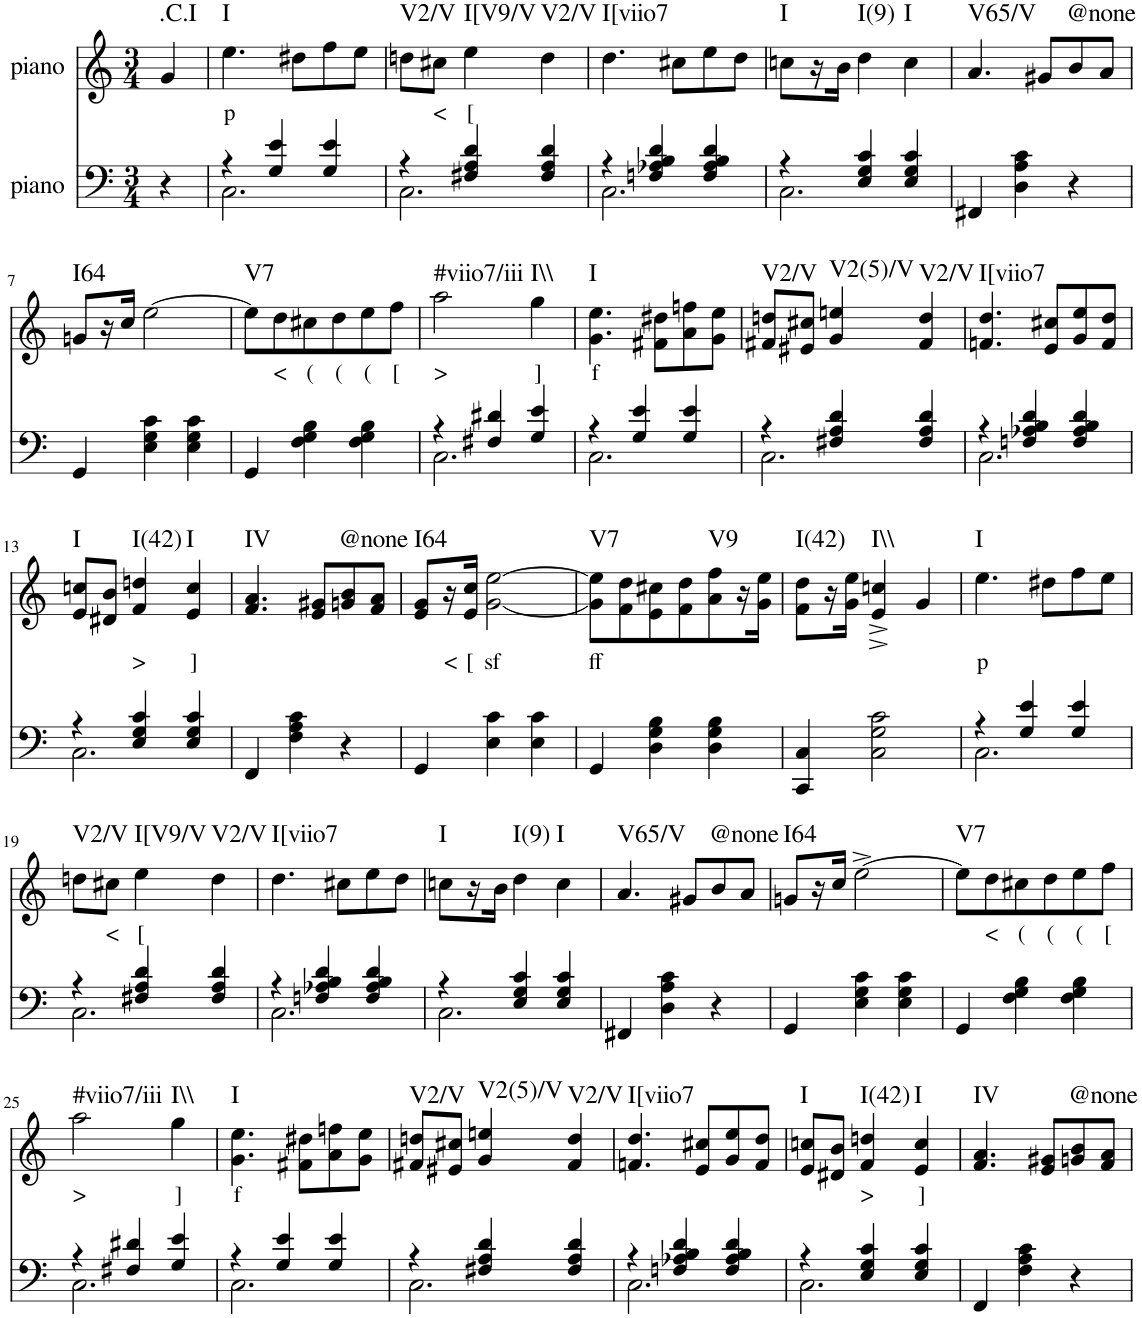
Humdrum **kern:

**kern	**kern	**text	**harte
*part2	*part1	*part1	*part1
*staff2	*staff1	*staff1	*
*I"piano	*I"piano	*	*
*I'Pno	*I'Pno	*	*
*clefF4	*clefG2	*	*
*k[]	*k[]	*	*
*M3/4	*M3/4	*	*
=1	=1	=1	=1
!	!	!	!LO:H:kt=.C.I
4r	4g/	.	N
=2	=2	=2	=2
*^	*	*	*
!	!	!	!LO:LY:b	!LO:H:kt=I
4r	2.C\	4.ee\	p	N
4G/ 4e/	.	.	.	.
.	.	8dd#X\L	.	.
4G/ 4e/	.	8ff\	.	.
.	.	8ee\J	.	.
=3	=3	=3	=3	=3
!	!	!	!	!LO:H:kt=V2/V
4r	2.C\	8ddn\L	.	N
!	!	!	!LO:LY:b	!
.	.	8cc#X\J	<	.
!	!	!	!LO:LY:b	!LO:H:kt=I[V9/V
4F#X/ 4A/ 4d/	.	4ee\	[	N
!	!	!	!	!LO:H:kt=V2/V
4F#/ 4A/ 4d/	.	4dd\	.	N
=4	=4	=4	=4	=4
!	!	!	!	!LO:H:kt=I[viio7
4r	2.C\	4.dd\	.	N
4Fn/ 4A-X/ 4B/ 4d/	.	.	.	.
.	.	8cc#X\L	.	.
4F/ 4A-/ 4B/ 4d/	.	8ee\	.	.
.	.	8dd\J	.	.
=5	=5	=5	=5	=5
!	!	!	!	!LO:H:kt=I
4r	2.C\	8ccn\L	.	N
.	.	16r	.	.
.	.	16b\JJ	.	.
!	!	!	!	!LO:H:kt=I(9)
4E/ 4G/ 4c/	.	4dd\	.	N
!	!	!	!	!LO:H:kt=I
4E/ 4G/ 4c/	.	4cc\	.	N
*v	*v	*	*	*
=6	=6	=6	=6
!	!	!	!LO:H:kt=V65/V
4FF#X/	4.a/	.	N
4D\ 4A\ 4c\	.	.	.
.	8g#X/L	.	.
!	!	!	!LO:H:kt=@none
4r	8b/	.	N
.	8a/J	.	.
!!LO:LB:g=z
=7	=7	=7	=7
!	!	!	!LO:H:kt=I64
4GG/	8gn/L	.	N
.	16r	.	.
.	16cc/JJ	.	.
4E\ 4G\ 4c\	[2ee\	.	.
4E\ 4G\ 4c\	.	.	.
=8	=8	=8	=8
!	!	!	!LO:H:kt=V7
4GG/	8ee\L]	.	N
!	!	!LO:LY:b	!
.	8dd\	<	.
!	!	!LO:LY:b	!
4F\ 4G\ 4B\	8cc#X\	(	.
!	!	!LO:LY:b	!
.	8dd\	(	.
!	!	!LO:LY:b	!
4F\ 4G\ 4B\	8ee\	(	.
!	!	!LO:LY:b	!
.	8ff\J	[	.
=9	=9	=9	=9
*^	*	*	*
!	!	!	!LO:LY:b	!LO:H:kt=#viio7/iii
4r	2.C\	2aa\	>	N
4F#X/ 4d#X/	.	.	.	.
!	!	!	!LO:LY:b	!LO:H:kt=I\\
4G/ 4e/	.	4gg\	]	N
=10	=10	=10	=10	=10
!	!	!	!LO:LY:b	!LO:H:kt=I
4r	2.C\	4.g\ 4.ee\	f	N
4G/ 4e/	.	.	.	.
.	.	8f#X\ 8dd#X\L	.	.
4G/ 4e/	.	8a\ 8ffn\	.	.
.	.	8g\ 8ee\J	.	.
=11	=11	=11	=11	=11
!	!	!	!	!LO:H:kt=V2/V
4r	2.C\	8f#X/ 8ddn/L	.	N
.	.	8e#X/ 8cc#X/J	.	.
!	!	!	!	!LO:H:kt=V2(5)/V
4F#X/ 4A/ 4d/	.	4g/ 4een/	.	N
!	!	!	!	!LO:H:kt=V2/V
4F#/ 4A/ 4d/	.	4f#/ 4dd/	.	N
=12	=12	=12	=12	=12
!	!	!	!	!LO:H:kt=I[viio7
4r	2.C\	4.fn/ 4.dd/	.	N
4Fn/ 4A-X/ 4B/ 4d/	.	.	.	.
.	.	8e/ 8cc#X/L	.	.
4F/ 4A-/ 4B/ 4d/	.	8g/ 8ee/	.	.
.	.	8f/ 8dd/J	.	.
!!LO:LB:g=z
=13	=13	=13	=13	=13
!	!	!	!	!LO:H:kt=I
4r	2.C\	8e/ 8ccn/L	.	N
.	.	8d#X/ 8b/J	.	.
!	!	!	!LO:LY:b	!LO:H:kt=I(42)
4E/ 4G/ 4c/	.	4f/ 4ddn/	>	N
!	!	!	!LO:LY:b	!LO:H:kt=I
4E/ 4G/ 4c/	.	4e/ 4cc/	]	N
*v	*v	*	*	*
=14	=14	=14	=14
!	!	!	!LO:H:kt=IV
4FF/	4.f/ 4.a/	.	N
4F\ 4A\ 4c\	.	.	.
.	8e/ 8g#X/L	.	.
!	!	!	!LO:H:kt=@none
4r	8gn/ 8b/	.	N
.	8f/ 8a/J	.	.
=15	=15	=15	=15
!	!	!	!LO:H:kt=I64
4GG/	8e/ 8g/L	.	N
!	!	!LO:LY:b	!
.	16r	<	.
!	!	!LO:LY:b	!
.	16e/ 16cc/JJ	[	.
!	!	!LO:LY:b	!
4E\ 4c\	[2g\ [2ee\	sf	.
4E\ 4c\	.	.	.
=16	=16	=16	=16
!	!	!LO:LY:b	!LO:H:kt=V7
4GG/	8g\] 8ee\]L	ff	N
.	8f\ 8dd\	.	.
4D\ 4G\ 4B\	8e\ 8cc#X\	.	.
.	8f\ 8dd\	.	.
!	!	!	!LO:H:kt=V9
4D\ 4G\ 4B\	8a\ 8ff\	.	N
.	16r	.	.
.	16g\ 16ee\JJ	.	.
=17	=17	=17	=17
!	!	!	!LO:H:kt=I(42)
4CC/ 4C/	8f\ 8dd\L	.	N
.	16r	.	.
.	16g\ 16ee\JJ	.	.
!	!	!	!LO:H:kt=I\\
2C\ 2G\ 2c\	4e/^ 4ccn/^	.	N
.	4g/	.	.
=18	=18	=18	=18
*^	*	*	*
!	!	!	!LO:LY:b	!LO:H:kt=I
4r	2.C\	4.ee\	p	N
4G/ 4e/	.	.	.	.
.	.	8dd#X\L	.	.
4G/ 4e/	.	8ff\	.	.
.	.	8ee\J	.	.
!!LO:LB:g=z
=19	=19	=19	=19	=19
!	!	!	!	!LO:H:kt=V2/V
4r	2.C\	8ddn\L	.	N
!	!	!	!LO:LY:b	!
.	.	8cc#X\J	<	.
!	!	!	!LO:LY:b	!LO:H:kt=I[V9/V
4F#X/ 4A/ 4d/	.	4ee\	[	N
!	!	!	!	!LO:H:kt=V2/V
4F#/ 4A/ 4d/	.	4dd\	.	N
=20	=20	=20	=20	=20
!	!	!	!	!LO:H:kt=I[viio7
4r	2.C\	4.dd\	.	N
4Fn/ 4A-X/ 4B/ 4d/	.	.	.	.
.	.	8cc#X\L	.	.
4F/ 4A-/ 4B/ 4d/	.	8ee\	.	.
.	.	8dd\J	.	.
=21	=21	=21	=21	=21
!	!	!	!	!LO:H:kt=I
4r	2.C\	8ccn\L	.	N
.	.	16r	.	.
.	.	16b\JJ	.	.
!	!	!	!	!LO:H:kt=I(9)
4E/ 4G/ 4c/	.	4dd\	.	N
!	!	!	!	!LO:H:kt=I
4E/ 4G/ 4c/	.	4cc\	.	N
*v	*v	*	*	*
=22	=22	=22	=22
!	!	!	!LO:H:kt=V65/V
4FF#X/	4.a/	.	N
4D\ 4A\ 4c\	.	.	.
.	8g#X/L	.	.
!	!	!	!LO:H:kt=@none
4r	8b/	.	N
.	8a/J	.	.
=23	=23	=23	=23
!	!	!	!LO:H:kt=I64
4GG/	8gn/L	.	N
.	16r	.	.
.	16cc/JJ	.	.
4E\ 4G\ 4c\	[2ee^\	.	.
4E\ 4G\ 4c\	.	.	.
=24	=24	=24	=24
!	!	!	!LO:H:kt=V7
4GG/	8ee\L]	.	N
!	!	!LO:LY:b	!
.	8dd\	<	.
!	!	!LO:LY:b	!
4F\ 4G\ 4B\	8cc#X\	(	.
!	!	!LO:LY:b	!
.	8dd\	(	.
!	!	!LO:LY:b	!
4F\ 4G\ 4B\	8ee\	(	.
!	!	!LO:LY:b	!
.	8ff\J	[	.
!!LO:LB:g=z
=25	=25	=25	=25
*^	*	*	*
!	!	!	!LO:LY:b	!LO:H:kt=#viio7/iii
4r	2.C\	2aa\	>	N
4F#X/ 4d#X/	.	.	.	.
!	!	!	!LO:LY:b	!LO:H:kt=I\\
4G/ 4e/	.	4gg\	]	N
=26	=26	=26	=26	=26
!	!	!	!LO:LY:b	!LO:H:kt=I
4r	2.C\	4.g\ 4.ee\	f	N
4G/ 4e/	.	.	.	.
.	.	8f#X\ 8dd#X\L	.	.
4G/ 4e/	.	8a\ 8ffn\	.	.
.	.	8g\ 8ee\J	.	.
=27	=27	=27	=27	=27
!	!	!	!	!LO:H:kt=V2/V
4r	2.C\	8f#X/ 8ddn/L	.	N
.	.	8e#X/ 8cc#X/J	.	.
!	!	!	!	!LO:H:kt=V2(5)/V
4F#X/ 4A/ 4d/	.	4g/ 4een/	.	N
!	!	!	!	!LO:H:kt=V2/V
4F#/ 4A/ 4d/	.	4f#/ 4dd/	.	N
=28	=28	=28	=28	=28
!	!	!	!	!LO:H:kt=I[viio7
4r	2.C\	4.fn/ 4.dd/	.	N
4Fn/ 4A-X/ 4B/ 4d/	.	.	.	.
.	.	8e/ 8cc#X/L	.	.
4F/ 4A-/ 4B/ 4d/	.	8g/ 8ee/	.	.
.	.	8f/ 8dd/J	.	.
=29	=29	=29	=29	=29
!	!	!	!	!LO:H:kt=I
4r	2.C\	8e/ 8ccn/L	.	N
.	.	8d#X/ 8b/J	.	.
!	!	!	!LO:LY:b	!LO:H:kt=I(42)
4E/ 4G/ 4c/	.	4f/ 4ddn/	>	N
!	!	!	!LO:LY:b	!LO:H:kt=I
4E/ 4G/ 4c/	.	4e/ 4cc/	]	N
*v	*v	*	*	*
=30	=30	=30	=30
!	!	!	!LO:H:kt=IV
4FF/	4.f/ 4.a/	.	N
4F\ 4A\ 4c\	.	.	.
.	8e/ 8g#X/L	.	.
!	!	!	!LO:H:kt=@none
4r	8gn/ 8b/	.	N
.	8f/ 8a/J	.	.
=	=	=	=
*-	*-	*-	*-
